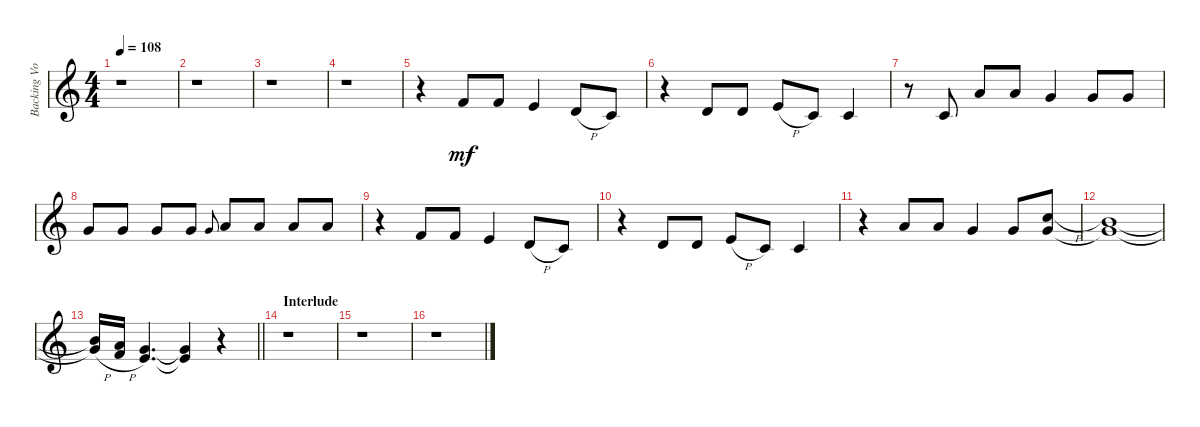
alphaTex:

\track ("Backing Vocals" "Backing Vo") {instrument flute}
\staff {score}
\tuning (E4 B3 G3 D3 A2 E2) {hide}
\ts (4 4)
\tempo 108
\clef g2
\ks c
r.1{dy mf} |
r.1 |
r.1 |
r.1 |
r.4 6.2.8 6.2.8 5.2.4 3.2{h}.8 1.2.8 |
r.4 3.2.8 3.2.8 5.2{h}.8 1.2.8 1.2.4 |
r.8 5.3.8 10.2.8 10.2.8 8.2.4 8.2.8 8.2.8 |
8.2.8 8.2.8 8.2.8 8.2.8 8.2.8{gr onbeat} 10.2.8 10.2.8 10.2.8 10.2.8 |
r.4 6.2.8 6.2.8 5.2.4 3.2{h}.8 1.2.8 |
r.4 3.2.8 3.2.8 5.2{h}.8 1.2.8 1.2.4 |
r.4 10.2.8 10.2.8 8.2.4 8.2.8 (8.1{h} 8.2).8 |
(7.1 8.2{t}).1 |
\barLineRight lightlight
(7.1{h t} 8.2{h t}).16 (5.1{h} 6.2{h}).16 (3.1 5.2).4{d} (3.1{t} 5.2{t}).4 r.4 |
\section ("" "Interlude")
r.1 |
r.1 |
r.1
